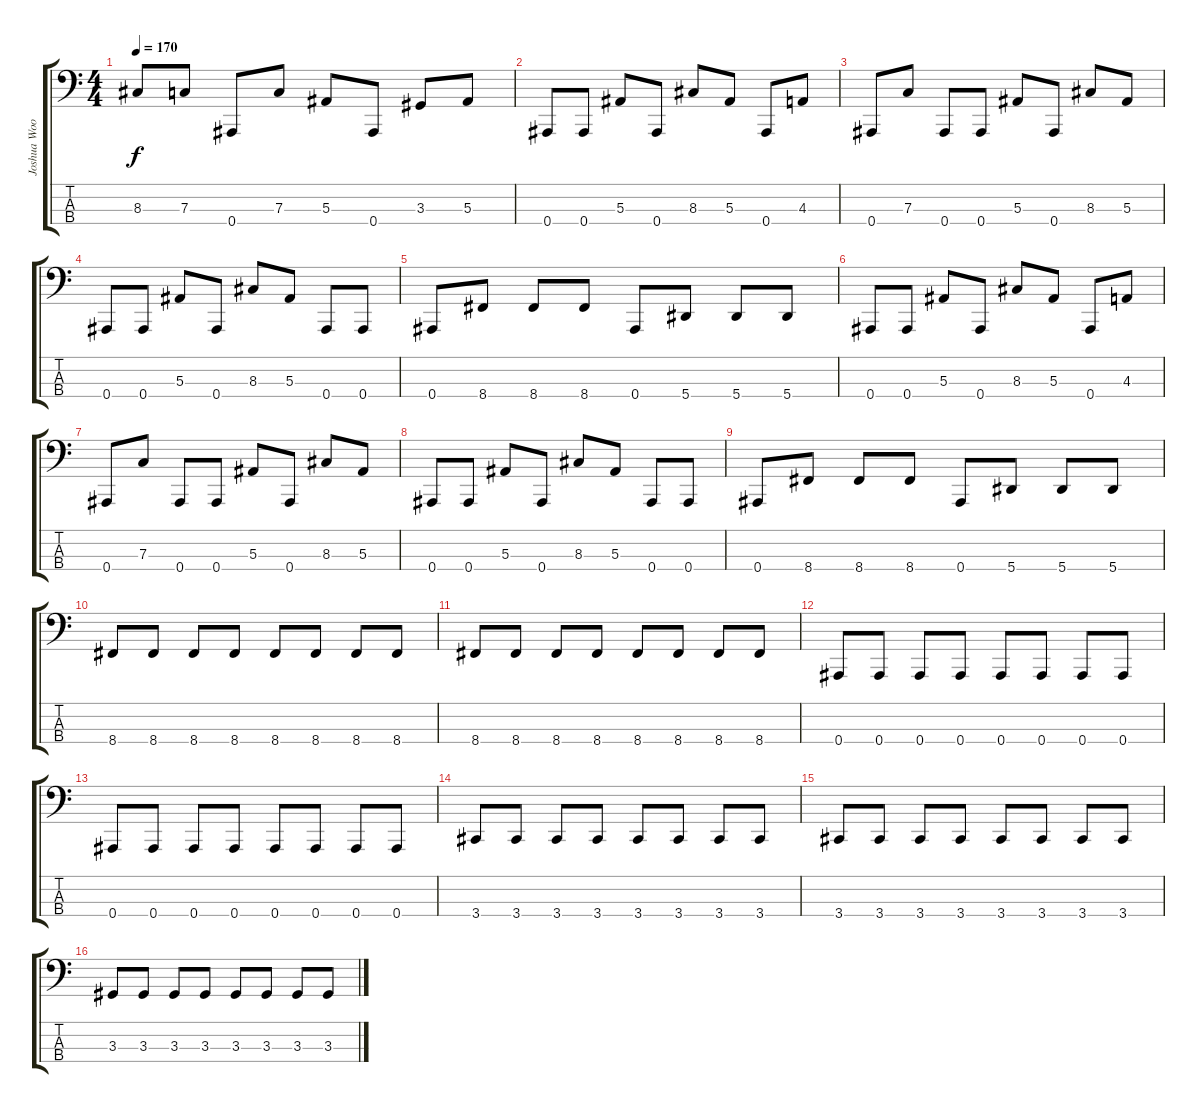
\track ("Joshua Woodard - Bass" "Joshua Woo") {instrument electricbassfinger}
\staff {score tabs}
\tuning (Eb2 Bb1 F1 Bb0) {hide}
\ts (4 4)
\tempo 170
\clef f4
\ks c
8.3.8{dy f} 7.3.8 0.4.8 7.3.8 5.3.8 0.4.8 3.3.8 5.3.8 |
0.4.8 0.4.8 5.3.8 0.4.8 8.3.8 5.3.8 0.4.8 4.3.8 |
0.4.8 7.3.8 0.4.8 0.4.8 5.3.8 0.4.8 8.3.8 5.3.8 |
0.4.8 0.4.8 5.3.8 0.4.8 8.3.8 5.3.8 0.4.8 0.4.8 |
0.4.8 8.4.8 8.4.8 8.4.8 0.4.8 5.4.8 5.4.8 5.4.8 |
0.4.8 0.4.8 5.3.8 0.4.8 8.3.8 5.3.8 0.4.8 4.3.8 |
0.4.8 7.3.8 0.4.8 0.4.8 5.3.8 0.4.8 8.3.8 5.3.8 |
0.4.8 0.4.8 5.3.8 0.4.8 8.3.8 5.3.8 0.4.8 0.4.8 |
0.4.8 8.4.8 8.4.8 8.4.8 0.4.8 5.4.8 5.4.8 5.4.8 |
8.4.8 8.4.8 8.4.8 8.4.8 8.4.8 8.4.8 8.4.8 8.4.8 |
8.4.8 8.4.8 8.4.8 8.4.8 8.4.8 8.4.8 8.4.8 8.4.8 |
0.4.8 0.4.8 0.4.8 0.4.8 0.4.8 0.4.8 0.4.8 0.4.8 |
0.4.8 0.4.8 0.4.8 0.4.8 0.4.8 0.4.8 0.4.8 0.4.8 |
3.4.8 3.4.8 3.4.8 3.4.8 3.4.8 3.4.8 3.4.8 3.4.8 |
3.4.8 3.4.8 3.4.8 3.4.8 3.4.8 3.4.8 3.4.8 3.4.8 |
3.3.8 3.3.8 3.3.8 3.3.8 3.3.8 3.3.8 3.3.8 3.3.8
